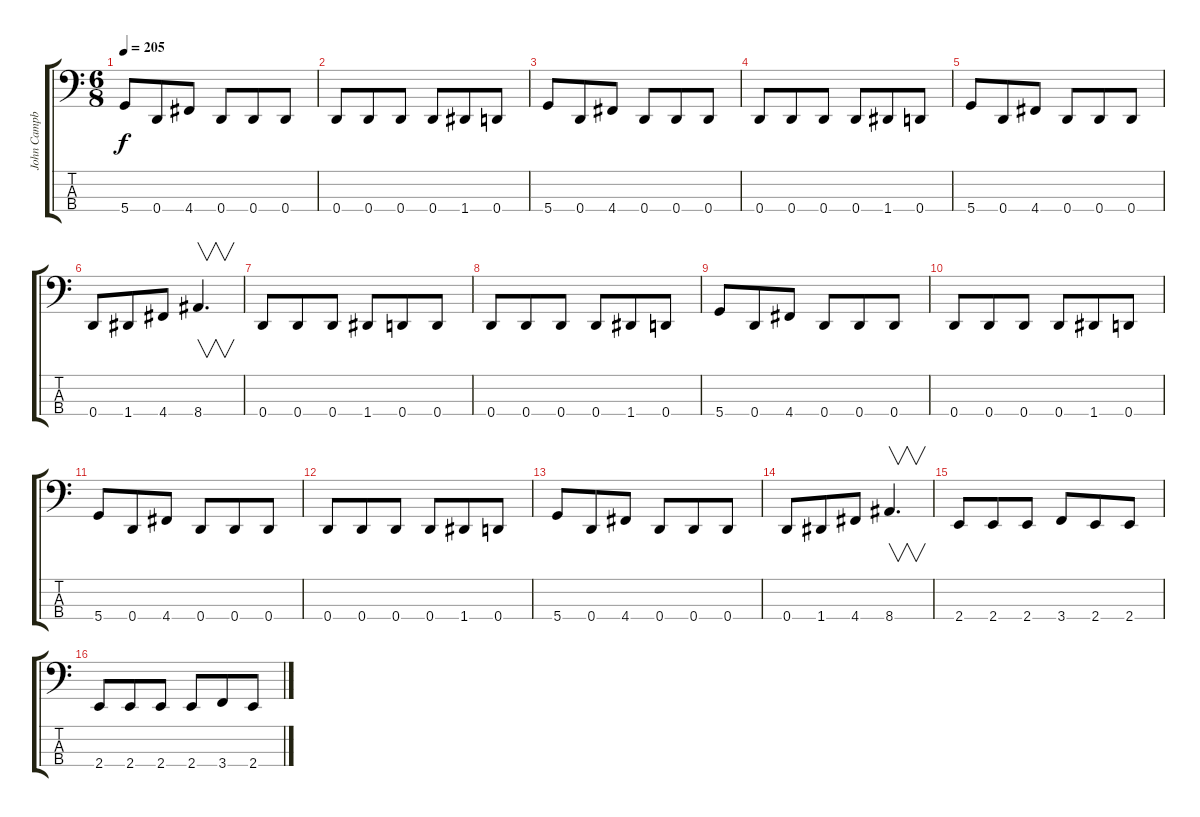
\track ("John Campbell" "John Campb") {instrument electricbasspick}
\staff {score tabs}
\tuning (G2 D2 A1 D1) {hide}
\ts (6 8)
\tempo 205
\clef f4
\ks c
5.4.8{dy f} 0.4.8 4.4.8 0.4.8 0.4.8 0.4.8 |
0.4.8 0.4.8 0.4.8 0.4.8 1.4.8 0.4.8 |
5.4.8 0.4.8 4.4.8 0.4.8 0.4.8 0.4.8 |
0.4.8 0.4.8 0.4.8 0.4.8 1.4.8 0.4.8 |
5.4.8 0.4.8 4.4.8 0.4.8 0.4.8 0.4.8 |
0.4.8 1.4.8 4.4.8 8.4.4{v d} |
0.4.8 0.4.8 0.4.8 1.4.8 0.4.8 0.4.8 |
0.4.8 0.4.8 0.4.8 0.4.8 1.4.8 0.4.8 |
5.4.8 0.4.8 4.4.8 0.4.8 0.4.8 0.4.8 |
0.4.8 0.4.8 0.4.8 0.4.8 1.4.8 0.4.8 |
5.4.8 0.4.8 4.4.8 0.4.8 0.4.8 0.4.8 |
0.4.8 0.4.8 0.4.8 0.4.8 1.4.8 0.4.8 |
5.4.8 0.4.8 4.4.8 0.4.8 0.4.8 0.4.8 |
0.4.8 1.4.8 4.4.8 8.4.4{v d} |
2.4.8 2.4.8 2.4.8 3.4.8 2.4.8 2.4.8 |
2.4.8 2.4.8 2.4.8 2.4.8 3.4.8 2.4.8
